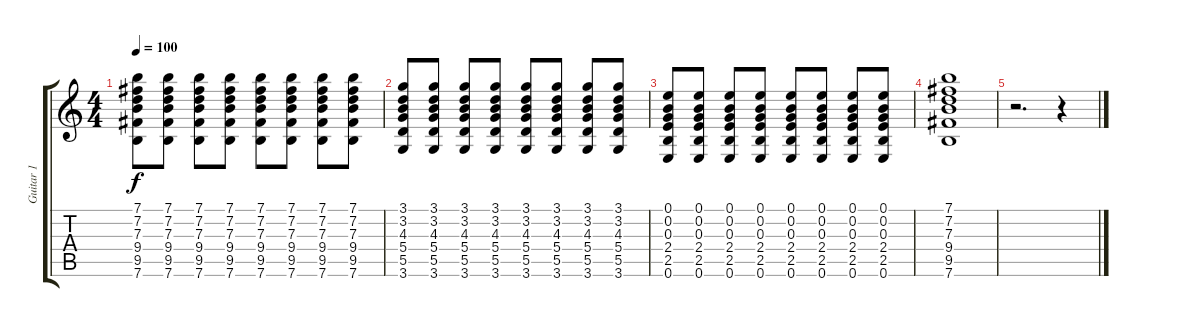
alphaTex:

\track ("Guitar 1" "Guitar 1") {instrument electricguitarclean}
\staff {score tabs}
\tuning (E4 B3 G3 D3 A2 E2) {hide}
\ts (4 4)
\tempo 100
\clef g2
\ks c
(7.1 7.2 7.3 9.4 9.5 7.6).8{dy f} (7.1 7.2 7.3 9.4 9.5 7.6).8 (7.1 7.2 7.3 9.4 9.5 7.6).8 (7.1 7.2 7.3 9.4 9.5 7.6).8 (7.1 7.2 7.3 9.4 9.5 7.6).8 (7.1 7.2 7.3 9.4 9.5 7.6).8 (7.1 7.2 7.3 9.4 9.5 7.6).8 (7.1 7.2 7.3 9.4 9.5 7.6).8 |
(3.1 3.2 4.3 5.4 5.5 3.6).8 (3.1 3.2 4.3 5.4 5.5 3.6).8 (3.1 3.2 4.3 5.4 5.5 3.6).8 (3.1 3.2 4.3 5.4 5.5 3.6).8 (3.1 3.2 4.3 5.4 5.5 3.6).8 (3.1 3.2 4.3 5.4 5.5 3.6).8 (3.1 3.2 4.3 5.4 5.5 3.6).8 (3.1 3.2 4.3 5.4 5.5 3.6).8 |
(0.1 0.2 0.3 2.4 2.5 0.6).8 (0.1 0.2 0.3 2.4 2.5 0.6).8 (0.1 0.2 0.3 2.4 2.5 0.6).8 (0.1 0.2 0.3 2.4 2.5 0.6).8 (0.1 0.2 0.3 2.4 2.5 0.6).8 (0.1 0.2 0.3 2.4 2.5 0.6).8 (0.1 0.2 0.3 2.4 2.5 0.6).8 (0.1 0.2 0.3 2.4 2.5 0.6).8 |
(7.1 7.2 7.3 9.4 9.5 7.6).1 |
r.2{d} r.4
